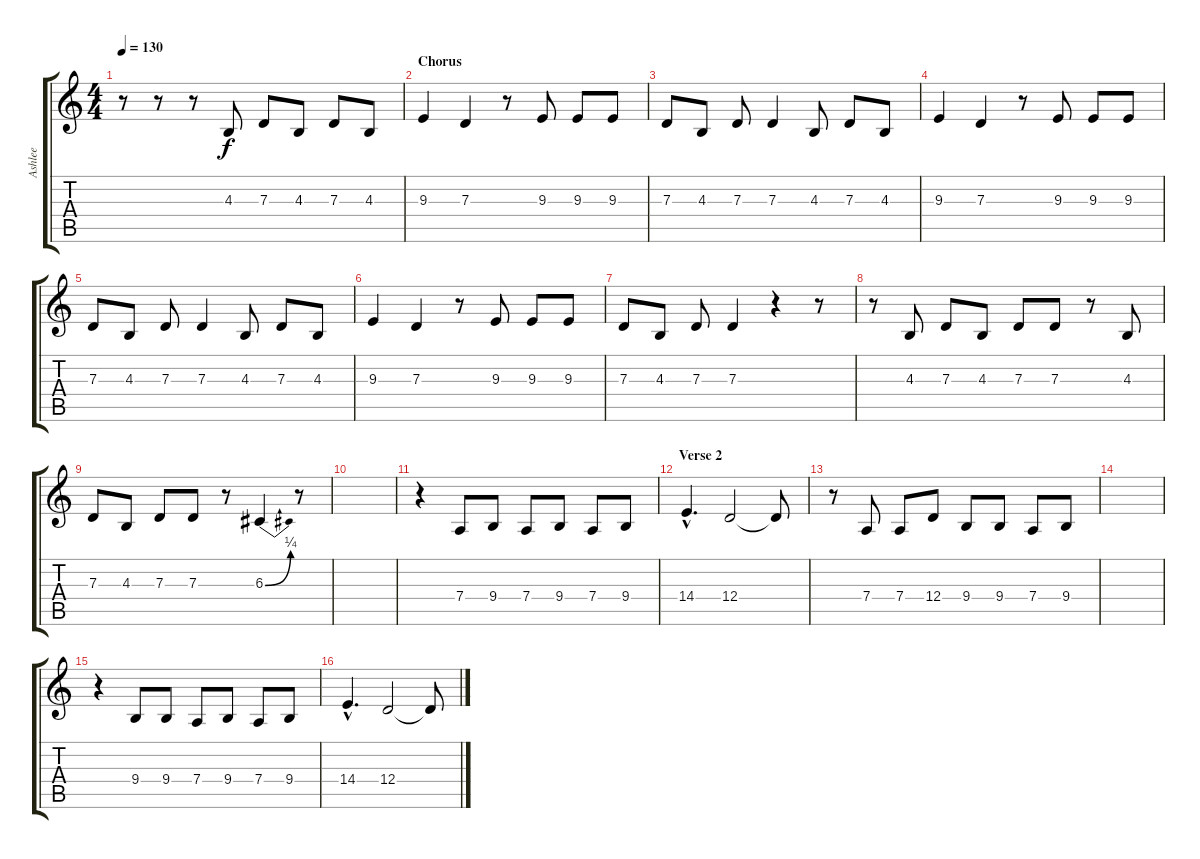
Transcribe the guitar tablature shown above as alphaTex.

\track ("Ashlee" "Ashlee") {instrument lead2sawtooth}
\staff {score tabs}
\tuning (E4 B3 G3 D3 A2 E2) {hide}
\ts (4 4)
\tempo 130
\clef g2
\ks c
r.8{dy f} r.8 r.8 4.3.8 7.3.8 4.3.8 7.3.8 4.3.8 |
\section ("" "Chorus")
9.3.4 7.3.4 r.8 9.3.8 9.3.8 9.3.8 |
7.3.8 4.3.8 7.3.8 7.3.4 4.3.8 7.3.8 4.3.8 |
9.3.4 7.3.4 r.8 9.3.8 9.3.8 9.3.8 |
7.3.8 4.3.8 7.3.8 7.3.4 4.3.8 7.3.8 4.3.8 |
9.3.4 7.3.4 r.8 9.3.8 9.3.8 9.3.8 |
7.3.8 4.3.8 7.3.8 7.3.4 r.4 r.8 |
r.8 4.3.8 7.3.8 4.3.8 7.3.8 7.3.8 r.8 4.3.8 |
7.3.8 4.3.8 7.3.8 7.3.8 r.8 6.3{be (bend 0 0 60 1)}.4 r.8 |
\section ("" "")
|
r.4 7.4.8 9.4.8 7.4.8 9.4.8 7.4.8 9.4.8 |
\section ("" "Verse 2")
14.4{hac}.4{d} 12.4.2 12.4{t}.8 |
r.8 7.4.8 7.4.8 12.4.8 9.4.8 9.4.8 7.4.8 9.4.8 |
|
r.4 9.4.8 9.4.8 7.4.8 9.4.8 7.4.8 9.4.8 |
14.4{hac}.4{d} 12.4.2 12.4{t}.8
